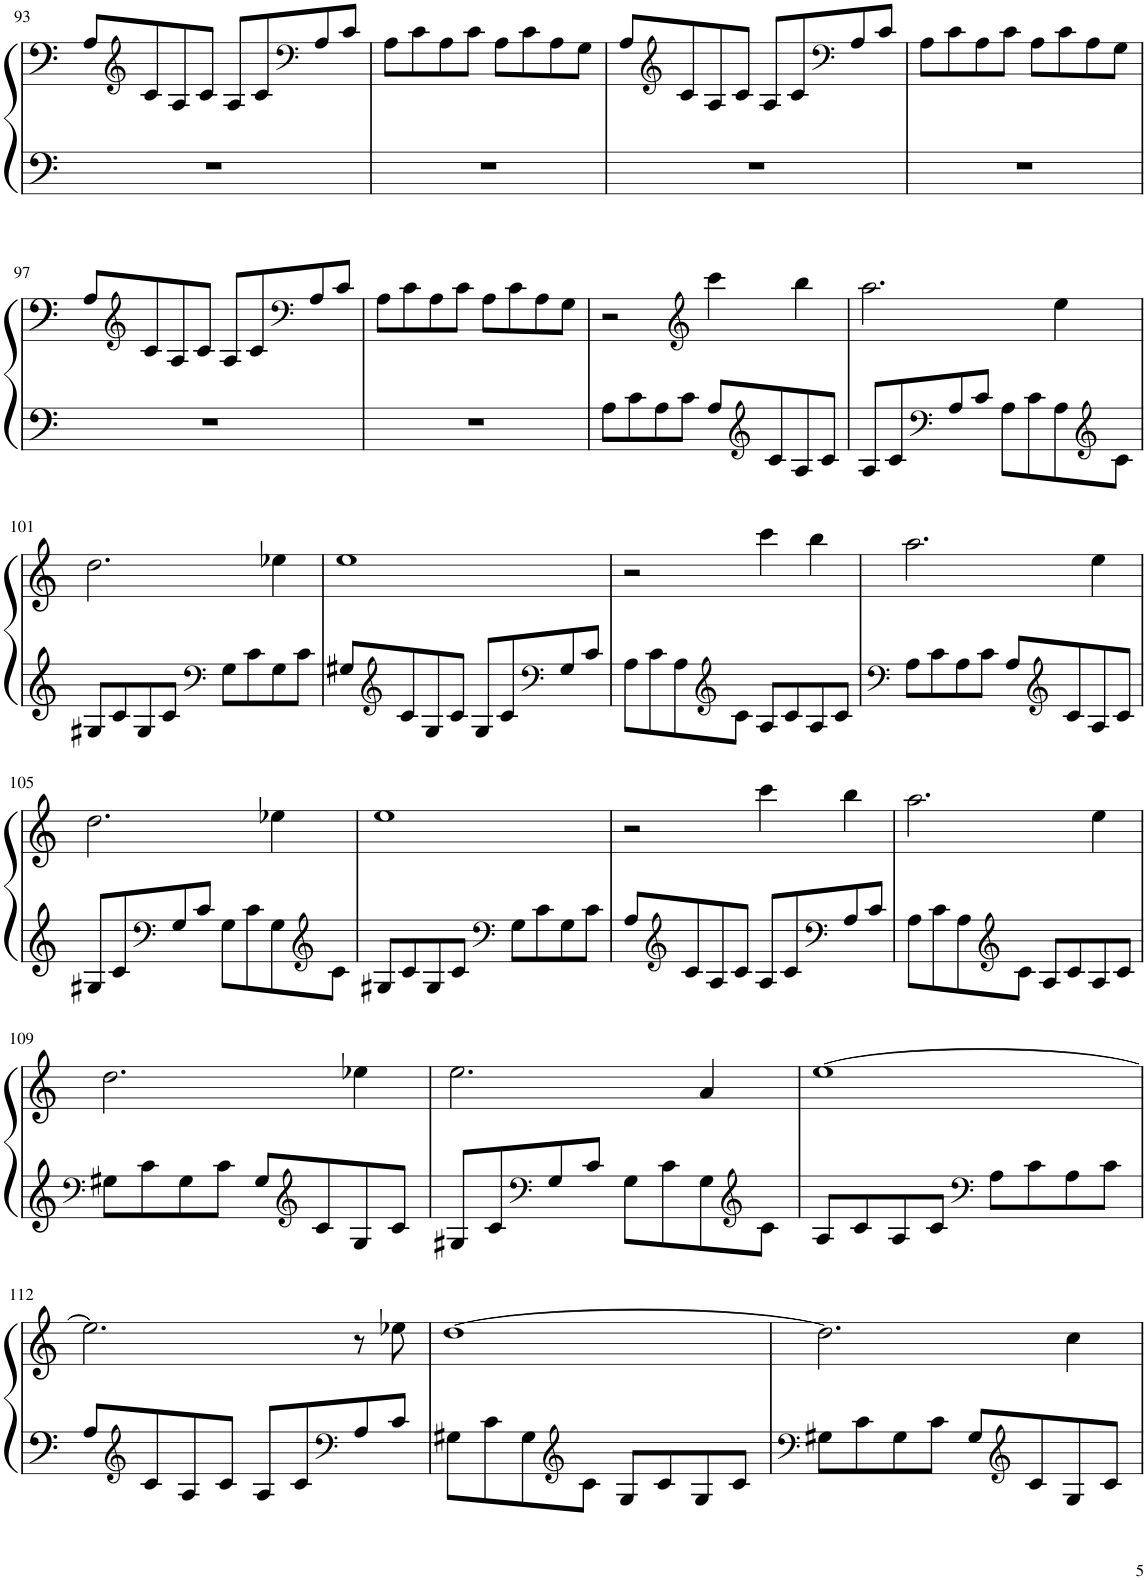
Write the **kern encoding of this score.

**kern	**kern
*part1	*part1
*staff2	*staff1
*I"Piano, Piano RH	*
*I'Pno.	*
!!LO:PB:g=z
*clefF4	*clefF4
*k[]	*k[]
*M4/4	*M4/4
=93	=93
1r	8A/L
*	*clefG2
.	8c/
.	8A/
.	8c/J
.	8A/L
.	8c/
*	*clefF4
.	8A/
.	8c/J
=94	=94
1r	8A\L
.	8c\
.	8A\
.	8c\J
.	8A\L
.	8c\
.	8A\
.	8G\J
=95	=95
1r	8A/L
*	*clefG2
.	8c/
.	8A/
.	8c/J
.	8A/L
.	8c/
*	*clefF4
.	8A/
.	8c/J
=96	=96
1r	8A\L
.	8c\
.	8A\
.	8c\J
.	8A\L
.	8c\
.	8A\
.	8G\J
!!LO:LB:g=z
=97	=97
1r	8A/L
*	*clefG2
.	8c/
.	8A/
.	8c/J
.	8A/L
.	8c/
*	*clefF4
.	8A/
.	8c/J
=98	=98
1r	8A\L
.	8c\
.	8A\
.	8c\J
.	8A\L
.	8c\
.	8A\
.	8G\J
=99	=99
8A\L	2r
8c\	.
8A\	.
8c\J	.
*	*clefG2
8A/L	4ccc\
*clefG2	*
8c/	.
8A/	4bb\
8c/J	.
=100	=100
8A/L	2.aa\
8c/	.
*clefF4	*
8A/	.
8c/J	.
8A\L	.
8c\	.
8A\	4ee\
*clefG2	*
8c\J	.
!!LO:LB:g=z
=101	=101
8G#X/L	2.dd\
8c/	.
8G#/	.
8c/J	.
*clefF4	*
8G#\L	.
8c\	.
8G#\	4ee-X\
8c\J	.
=102	=102
8G#X/L	1ee
*clefG2	*
8c/	.
8G#/	.
8c/J	.
8G#/L	.
8c/	.
*clefF4	*
8G#/	.
8c/J	.
=103	=103
8A\L	2r
8c\	.
8A\	.
*clefG2	*
8c\J	.
8A/L	4ccc\
8c/	.
8A/	4bb\
8c/J	.
=104	=104
*clefF4	*
8A\L	2.aa\
8c\	.
8A\	.
8c\J	.
8A/L	.
*clefG2	*
8c/	.
8A/	4ee\
8c/J	.
!!LO:LB:g=z
=105	=105
8G#X/L	2.dd\
8c/	.
*clefF4	*
8G#/	.
8c/J	.
8G#\L	.
8c\	.
8G#\	4ee-X\
*clefG2	*
8c\J	.
=106	=106
8G#X/L	1ee
8c/	.
8G#/	.
8c/J	.
*clefF4	*
8G#\L	.
8c\	.
8G#\	.
8c\J	.
=107	=107
8A/L	2r
*clefG2	*
8c/	.
8A/	.
8c/J	.
8A/L	4ccc\
8c/	.
*clefF4	*
8A/	4bb\
8c/J	.
=108	=108
8A\L	2.aa\
8c\	.
8A\	.
*clefG2	*
8c\J	.
8A/L	.
8c/	.
8A/	4ee\
8c/J	.
!!LO:LB:g=z
=109	=109
*clefF4	*
8G#X\L	2.dd\
8c\	.
8G#\	.
8c\J	.
8G#/L	.
*clefG2	*
8c/	.
8G#/	4ee-X\
8c/J	.
=110	=110
8G#X/L	2.ee\
8c/	.
*clefF4	*
8G#/	.
8c/J	.
8G#\L	.
8c\	.
8G#\	4a/
*clefG2	*
8c\J	.
=111	=111
8A/L	[1ee
8c/	.
8A/	.
8c/J	.
*clefF4	*
8A\L	.
8c\	.
8A\	.
8c\J	.
!!LO:LB:g=z
=112	=112
8A/L	2.ee\]
*clefG2	*
8c/	.
8A/	.
8c/J	.
8A/L	.
8c/	.
*clefF4	*
8A/	8r
8c/J	8ee-X\
=113	=113
8G#X\L	[1dd
8c\	.
8G#\	.
*clefG2	*
8c\J	.
8G#/L	.
8c/	.
8G#/	.
8c/J	.
=114	=114
*clefF4	*
8G#X\L	2.dd\]
8c\	.
8G#\	.
8c\J	.
8G#/L	.
*clefG2	*
8c/	.
8G#/	4cc\
8c/J	.
=	=
*-	*-
